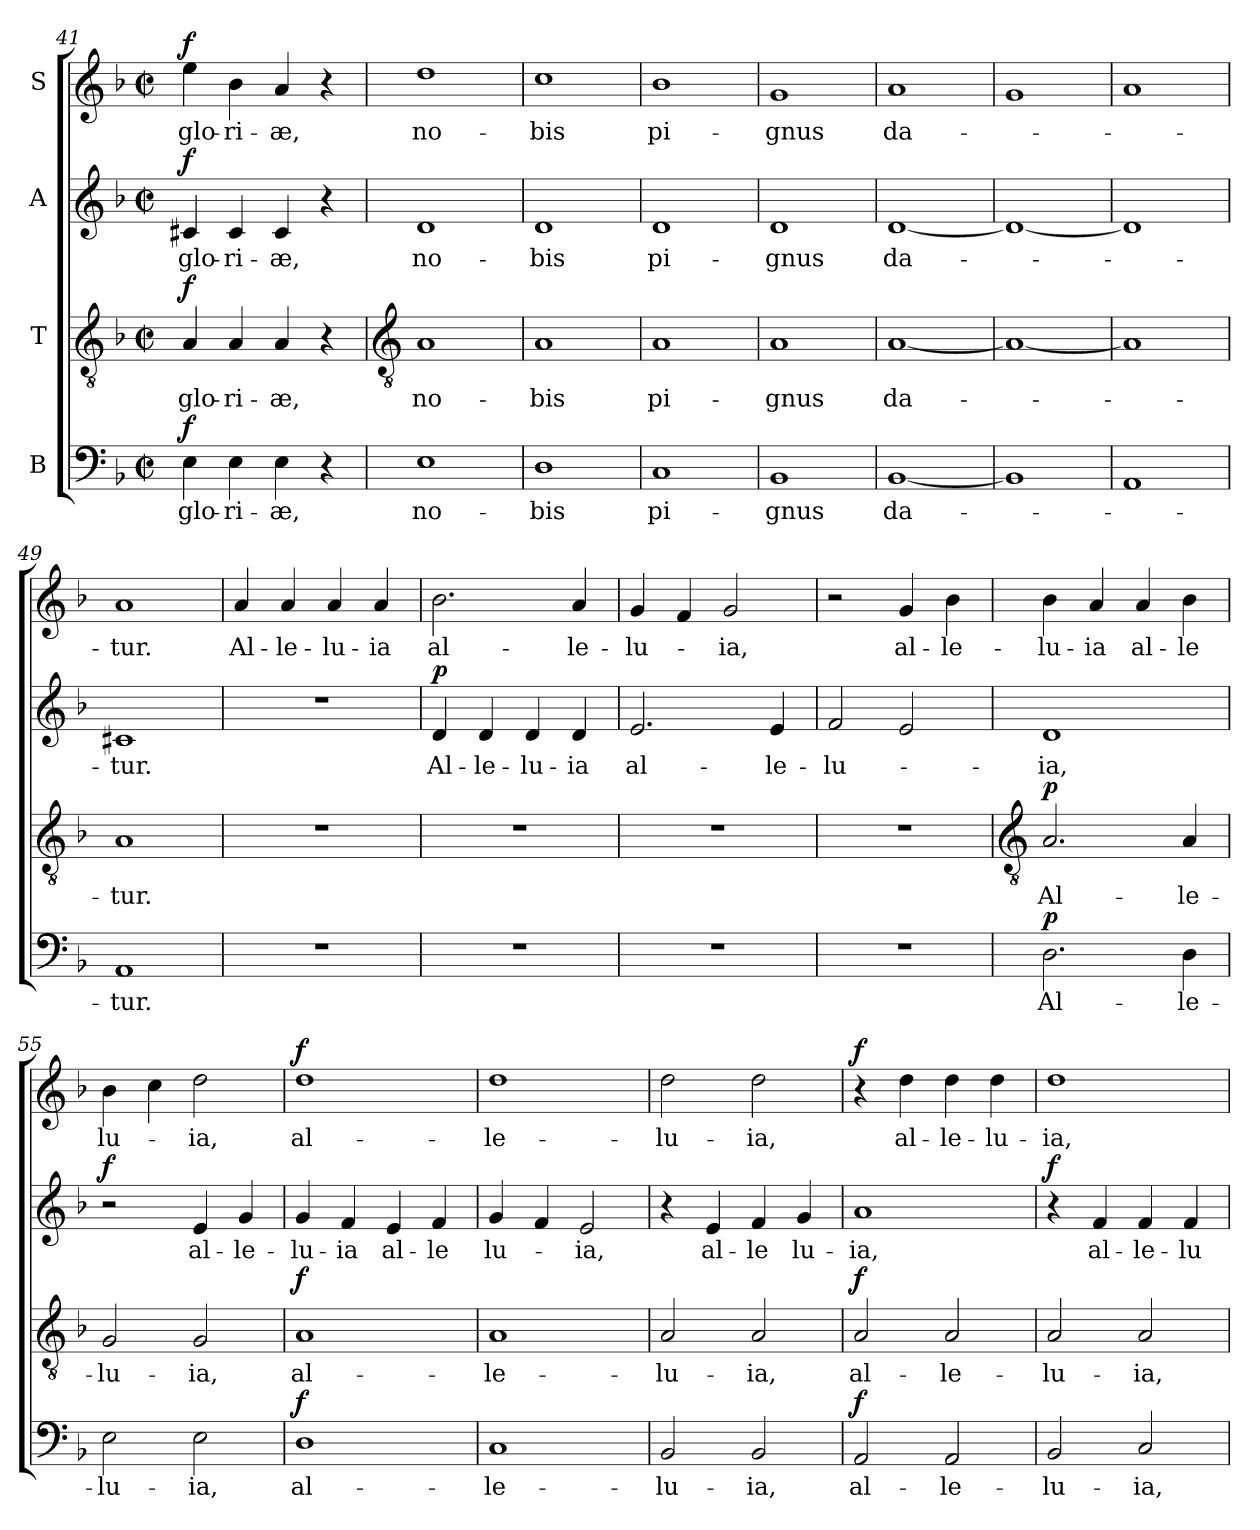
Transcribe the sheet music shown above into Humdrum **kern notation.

**kern	**text	**dynam	**kern	**text	**dynam	**kern	**text	**dynam	**kern	**text	**dynam
*part4	*part4	*part4	*part3	*part3	*part3	*part2	*part2	*part2	*part1	*part1	*part1
*staff4	*staff4	*staff4	*staff3	*staff3	*staff3	*staff2	*staff2	*staff2	*staff1	*staff1	*staff1
*I"B	*	*	*I"T	*	*	*I"A	*	*	*I"S	*	*
*clefF4	*	*	*clefGv2	*	*	*clefG2	*	*	*clefG2	*	*
*k[b-]	*	*	*k[b-]	*	*	*k[b-]	*	*	*k[b-]	*	*
*F:	*	*	*F:	*	*	*F:	*	*	*F:	*	*
*M2/2	*	*	*M2/2	*	*	*M2/2	*	*	*M2/2	*	*
*met(c|)	*	*	*met(c|)	*	*	*met(c|)	*	*	*met(c|)	*	*
=41	=41	=41	=41	=41	=41	=41	=41	=41	=41	=41	=41
!	!LO:LY:b	!LO:DY:a	!	!LO:LY:b	!LO:DY:a	!	!LO:LY:b	!LO:DY:a	!	!LO:LY:b	!LO:DY:a
4E\	glo-	f	4A/	glo-	f	4c#X/	glo-	f	4ee\	glo-	f
!	!LO:LY:b	!	!	!LO:LY:b	!	!	!LO:LY:b	!	!	!LO:LY:b	!
4E\	-ri-	.	4A/	-ri-	.	4c#/	-ri-	.	4b-\	-ri-	.
!	!LO:LY:b	!	!	!LO:LY:b	!	!	!LO:LY:b	!	!	!LO:LY:b	!
4E\	-æ,	.	4A/	-æ,	.	4c#/	-æ,	.	4a/	-æ,	.
4r	.	.	4r	.	.	4r	.	.	4r	.	.
!!LO:LB:g=z
=42	=42	=42	=42	=42	=42	=42	=42	=42	=42	=42	=42
*	*	*	*clefGv2	*	*	*	*	*	*	*	*
!	!LO:LY:b	!	!	!LO:LY:b	!	!	!LO:LY:b	!	!	!LO:LY:b	!
1E	no-	.	1A	no-	.	1d	no-	.	1dd	no-	.
=43	=43	=43	=43	=43	=43	=43	=43	=43	=43	=43	=43
!	!LO:LY:b	!	!	!LO:LY:b	!	!	!LO:LY:b	!	!	!LO:LY:b	!
1D	-bis	.	1A	-bis	.	1d	-bis	.	1cc	-bis	.
=44	=44	=44	=44	=44	=44	=44	=44	=44	=44	=44	=44
!	!LO:LY:b	!	!	!LO:LY:b	!	!	!LO:LY:b	!	!	!LO:LY:b	!
1C	pi-	.	1A	pi-	.	1d	pi-	.	1b-	pi-	.
=45	=45	=45	=45	=45	=45	=45	=45	=45	=45	=45	=45
!	!LO:LY:b	!	!	!LO:LY:b	!	!	!LO:LY:b	!	!	!LO:LY:b	!
1BB-	-gnus	.	1A	-gnus	.	1d	-gnus	.	1g	-gnus	.
=46	=46	=46	=46	=46	=46	=46	=46	=46	=46	=46	=46
!	!LO:LY:b	!	!	!LO:LY:b	!	!	!LO:LY:b	!	!	!LO:LY:b	!
[1BB-	da-	.	[1A	da-	.	[1d	da-	.	1a	da-	.
=47	=47	=47	=47	=47	=47	=47	=47	=47	=47	=47	=47
1BB-]	.	.	1A_	.	.	1d_	.	.	1g	.	.
=48	=48	=48	=48	=48	=48	=48	=48	=48	=48	=48	=48
1AA	.	.	1A]	.	.	1d]	.	.	1a	.	.
=49	=49	=49	=49	=49	=49	=49	=49	=49	=49	=49	=49
!	!LO:LY:b	!	!	!LO:LY:b	!	!	!LO:LY:b	!	!	!LO:LY:b	!
1AA	-tur.	.	1A	-tur.	.	1c#X	-tur.	.	1a	-tur.	.
=50	=50	=50	=50	=50	=50	=50	=50	=50	=50	=50	=50
!	!	!	!	!	!	!	!	!	!	!LO:LY:b	!
1r	.	.	1r	.	.	1r	.	.	4a/	Al-	.
!	!	!	!	!	!	!	!	!	!	!LO:LY:b	!
.	.	.	.	.	.	.	.	.	4a/	-le-	.
!	!	!	!	!	!	!	!	!	!	!LO:LY:b	!
.	.	.	.	.	.	.	.	.	4a/	-lu-	.
!	!	!	!	!	!	!	!	!	!	!LO:LY:b	!
.	.	.	.	.	.	.	.	.	4a/	-ia	.
=51	=51	=51	=51	=51	=51	=51	=51	=51	=51	=51	=51
!	!	!	!	!	!	!	!LO:LY:b	!LO:DY:a	!	!LO:LY:b	!
1r	.	.	1r	.	.	4d/	Al-	p	2.b-\	al-	.
!	!	!	!	!	!	!	!LO:LY:b	!	!	!	!
.	.	.	.	.	.	4d/	-le-	.	.	.	.
!	!	!	!	!	!	!	!LO:LY:b	!	!	!	!
.	.	.	.	.	.	4d/	-lu-	.	.	.	.
!	!	!	!	!	!	!	!LO:LY:b	!	!	!LO:LY:b	!
.	.	.	.	.	.	4d/	-ia	.	4a/	-le-	.
=52	=52	=52	=52	=52	=52	=52	=52	=52	=52	=52	=52
!	!	!	!	!	!	!	!LO:LY:b	!	!	!LO:LY:b	!
1r	.	.	1r	.	.	2.e/	al-	.	4g/	-lu-	.
.	.	.	.	.	.	.	.	.	4f/	.	.
!	!	!	!	!	!	!	!	!	!	!LO:LY:b	!
.	.	.	.	.	.	.	.	.	2g/	-ia,	.
!	!	!	!	!	!	!	!LO:LY:b	!	!	!	!
.	.	.	.	.	.	4e/	-le-	.	.	.	.
=53	=53	=53	=53	=53	=53	=53	=53	=53	=53	=53	=53
!	!	!	!	!	!	!	!LO:LY:b	!	!	!	!
1r	.	.	1r	.	.	2f/	-lu-	.	2r	.	.
!	!	!	!	!	!	!	!	!	!	!LO:LY:b	!
.	.	.	.	.	.	2e/	.	.	4g/	al-	.
!	!	!	!	!	!	!	!	!	!	!LO:LY:b	!
.	.	.	.	.	.	.	.	.	4b-\	-le-	.
!!LO:LB:g=z
=54	=54	=54	=54	=54	=54	=54	=54	=54	=54	=54	=54
*	*	*	*clefGv2	*	*	*	*	*	*	*	*
!	!LO:LY:b	!LO:DY:a	!	!LO:LY:b	!LO:DY:a	!	!LO:LY:b	!	!	!LO:LY:b	!
2.D\	Al-	p	2.A/	Al-	p	1d	-ia,	.	4b-\	-lu-	.
!	!	!	!	!	!	!	!	!	!	!LO:LY:b	!
.	.	.	.	.	.	.	.	.	4a/	-ia	.
!	!	!	!	!	!	!	!	!	!	!LO:LY:b	!
.	.	.	.	.	.	.	.	.	4a/	al-	.
!	!LO:LY:b	!	!	!LO:LY:b	!	!	!	!	!	!LO:LY:b	!
4D\	-le-	.	4A/	-le-	.	.	.	.	4b-\	-le	.
=55	=55	=55	=55	=55	=55	=55	=55	=55	=55	=55	=55
!	!LO:LY:b	!	!	!LO:LY:b	!	!	!	!LO:DY:a	!	!LO:LY:b	!
2E\	-lu-	.	2G/	-lu-	.	2r	.	f	4b-\	lu-	.
.	.	.	.	.	.	.	.	.	4cc\	.	.
!	!LO:LY:b	!	!	!LO:LY:b	!	!	!LO:LY:b	!	!	!LO:LY:b	!
2E\	-ia,	.	2G/	-ia,	.	4e/	al-	.	2dd\	-ia,	.
!	!	!	!	!	!	!	!LO:LY:b	!	!	!	!
.	.	.	.	.	.	4g/	-le-	.	.	.	.
=56	=56	=56	=56	=56	=56	=56	=56	=56	=56	=56	=56
!	!LO:LY:b	!LO:DY:a	!	!LO:LY:b	!LO:DY:a	!	!LO:LY:b	!	!	!LO:LY:b	!LO:DY:a
1D	al-	f	1A	al-	f	4g/	-lu-	.	1dd	al-	f
!	!	!	!	!	!	!	!LO:LY:b	!	!	!	!
.	.	.	.	.	.	4f/	-ia	.	.	.	.
!	!	!	!	!	!	!	!LO:LY:b	!	!	!	!
.	.	.	.	.	.	4e/	al-	.	.	.	.
!	!	!	!	!	!	!	!LO:LY:b	!	!	!	!
.	.	.	.	.	.	4f/	-le	.	.	.	.
=57	=57	=57	=57	=57	=57	=57	=57	=57	=57	=57	=57
!	!LO:LY:b	!	!	!LO:LY:b	!	!	!LO:LY:b	!	!	!LO:LY:b	!
1C	-le-	.	1A	-le-	.	4g/	lu-	.	1dd	-le-	.
.	.	.	.	.	.	4f/	.	.	.	.	.
!	!	!	!	!	!	!	!LO:LY:b	!	!	!	!
.	.	.	.	.	.	2e/	-ia,	.	.	.	.
=58	=58	=58	=58	=58	=58	=58	=58	=58	=58	=58	=58
!	!LO:LY:b	!	!	!LO:LY:b	!	!	!	!	!	!LO:LY:b	!
2BB-/	-lu-	.	2A/	-lu-	.	4r	.	.	2dd\	-lu-	.
!	!	!	!	!	!	!	!LO:LY:b	!	!	!	!
.	.	.	.	.	.	4e/	al-	.	.	.	.
!	!LO:LY:b	!	!	!LO:LY:b	!	!	!LO:LY:b	!	!	!LO:LY:b	!
2BB-/	-ia,	.	2A/	-ia,	.	4f/	-le	.	2dd\	-ia,	.
!	!	!	!	!	!	!	!LO:LY:b	!	!	!	!
.	.	.	.	.	.	4g/	lu-	.	.	.	.
=59	=59	=59	=59	=59	=59	=59	=59	=59	=59	=59	=59
!	!LO:LY:b	!LO:DY:a	!	!LO:LY:b	!LO:DY:a	!	!LO:LY:b	!	!	!	!LO:DY:a
2AA/	al-	f	2A/	al-	f	1a	-ia,	.	4r	.	f
!	!	!	!	!	!	!	!	!	!	!LO:LY:b	!
.	.	.	.	.	.	.	.	.	4dd\	al-	.
!	!LO:LY:b	!	!	!LO:LY:b	!	!	!	!	!	!LO:LY:b	!
2AA/	-le-	.	2A/	-le-	.	.	.	.	4dd\	-le-	.
!	!	!	!	!	!	!	!	!	!	!LO:LY:b	!
.	.	.	.	.	.	.	.	.	4dd\	-lu-	.
=60	=60	=60	=60	=60	=60	=60	=60	=60	=60	=60	=60
!	!LO:LY:b	!	!	!LO:LY:b	!	!	!	!LO:DY:a	!	!LO:LY:b	!
2BB-/	-lu-	.	2A/	-lu-	.	4r	.	f	1dd	-ia,	.
!	!	!	!	!	!	!	!LO:LY:b	!	!	!	!
.	.	.	.	.	.	4f/	al-	.	.	.	.
!	!LO:LY:b	!	!	!LO:LY:b	!	!	!LO:LY:b	!	!	!	!
2C/	-ia,	.	2A/	-ia,	.	4f/	-le-	.	.	.	.
!	!	!	!	!	!	!	!LO:LY:b	!	!	!	!
.	.	.	.	.	.	4f/	-lu-	.	.	.	.
=	=	=	=	=	=	=	=	=	=	=	=
*-	*-	*-	*-	*-	*-	*-	*-	*-	*-	*-	*-
